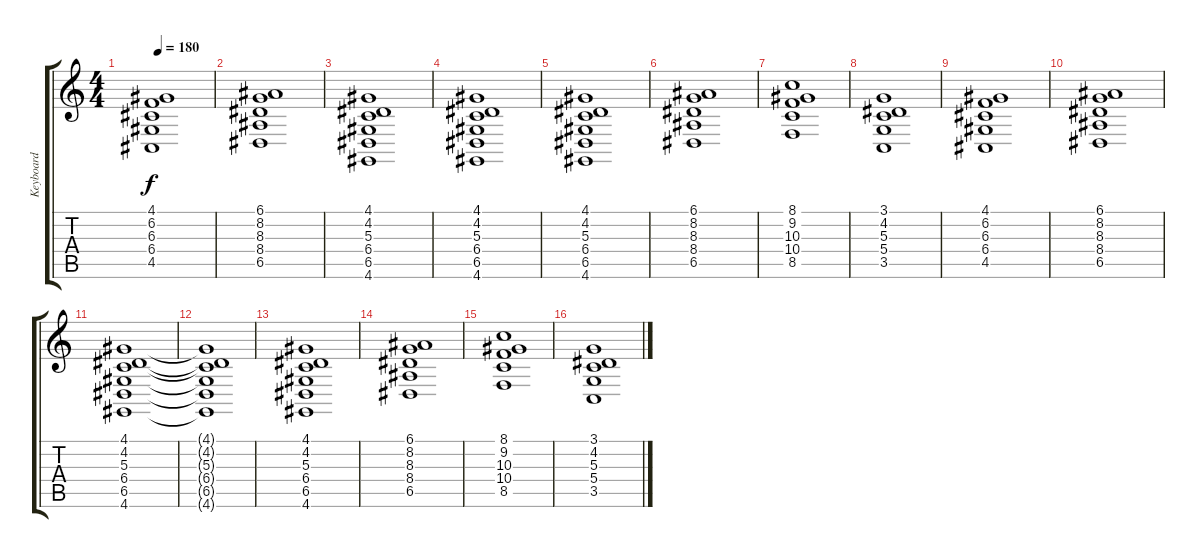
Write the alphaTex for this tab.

\track ("Keyboard" "Keyboard") {instrument choiraahs}
\staff {score tabs}
\tuning (E4 B3 G3 D3 A2 E2) {hide}
\ts (4 4)
\tempo 180
\clef g2
\ks c
(4.1 6.2 6.3 6.4 4.5).1{dy f} |
(6.1 8.2 8.3 8.4 6.5).1 |
(4.1 4.2 5.3 6.4 6.5 4.6).1 |
(4.1 4.2 5.3 6.4 6.5 4.6).1 |
(4.1 4.2 5.3 6.4 6.5 4.6).1 |
(6.1 8.2 8.3 8.4 6.5).1 |
(8.1 9.2 10.3 10.4 8.5).1 |
(3.1 4.2 5.3 5.4 3.5).1 |
(4.1 6.2 6.3 6.4 4.5).1 |
(6.1 8.2 8.3 8.4 6.5).1 |
(4.1 4.2 5.3 6.4 6.5 4.6).1 |
(4.1{t} 4.2{t} 5.3{t} 6.4{t} 6.5{t} 4.6{t}).1 |
(4.1 4.2 5.3 6.4 6.5 4.6).1 |
(6.1 8.2 8.3 8.4 6.5).1 |
(8.1 9.2 10.3 10.4 8.5).1 |
(3.1 4.2 5.3 5.4 3.5).1
